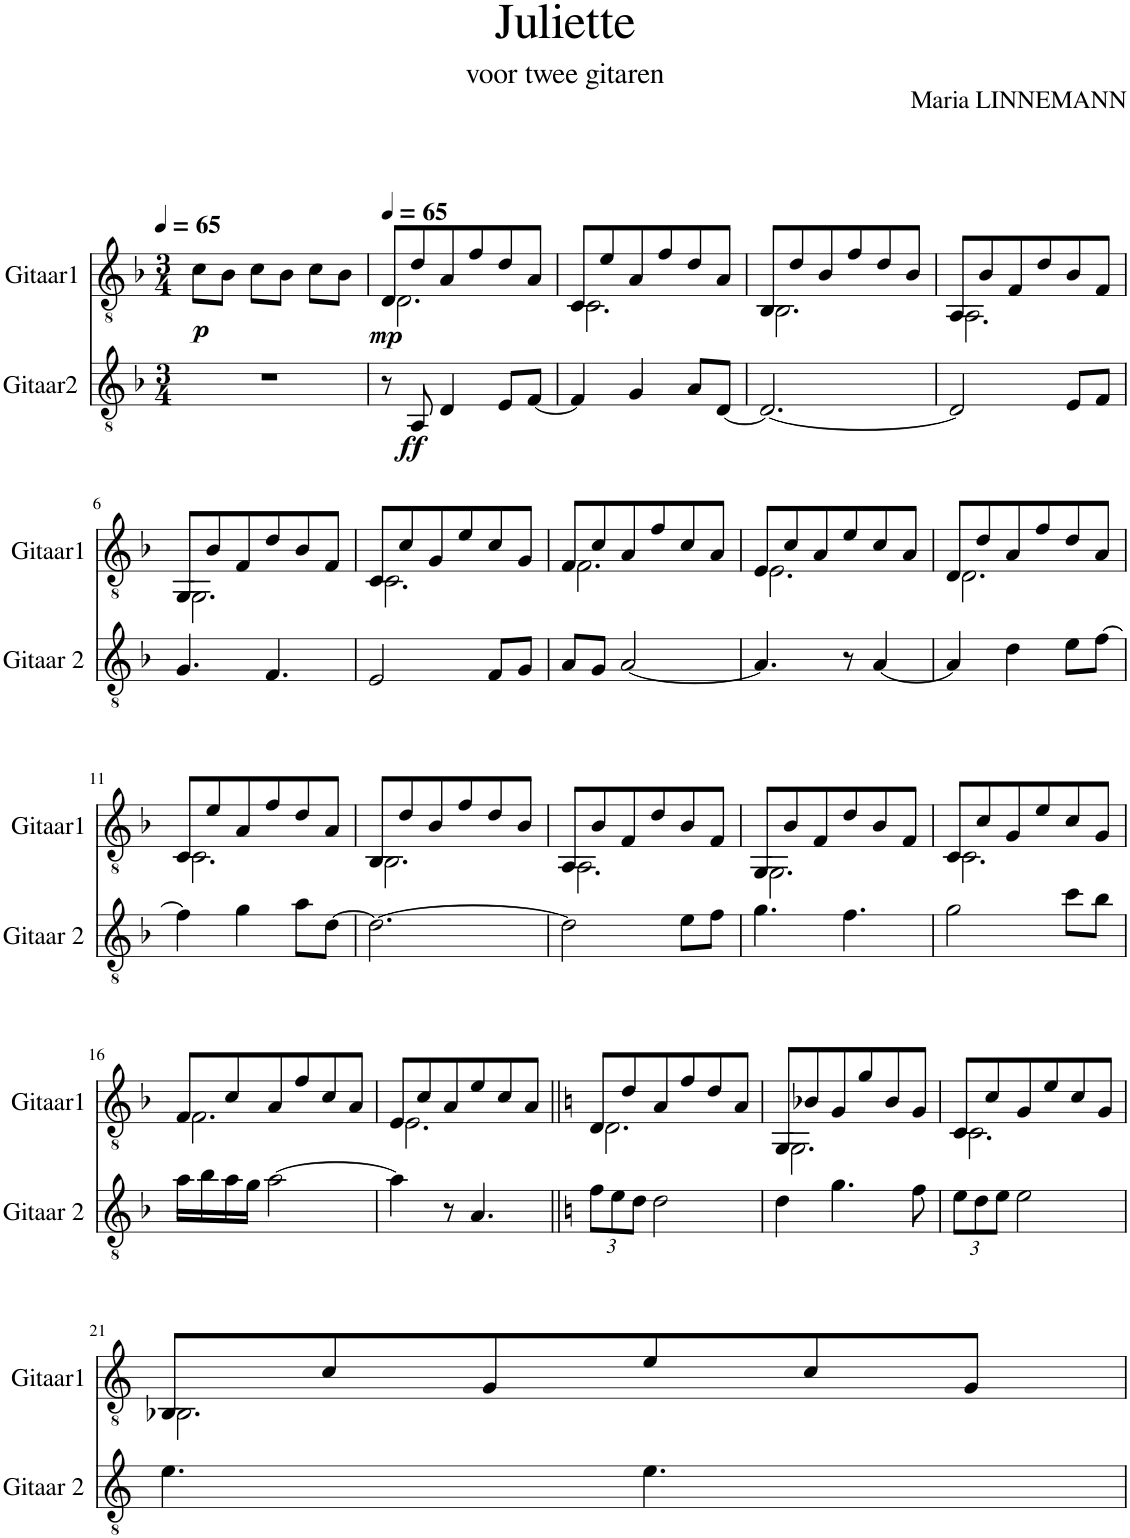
**kern	**dynam	**kern	**dynam
*part2	*part2	*part1	*part1
*staff2	*staff2	*staff1	*staff1
*I"Gitaar2	*	*I"Gitaar1	*
*I'Gitaar 2	*	*I'Gitaar1	*
*clefGv2	*	*clefGv2	*
*k[b-]	*	*k[b-]	*
*M3/4	*	*M3/4	*
*MM65	*	*MM65	*
=1	=1	=1	=1
!	!	!	!LO:DY:b
2.r	.	8c\L	p
.	.	8B-\J	.
.	.	8c\L	.
.	.	8B-\J	.
.	.	8c\L	.
.	.	8B-\J	.
=2	=2	=2	=2
*	*	*MM65	*
*	*	*^	*
!	!	!	!	!LO:DY:b
8r	.	8D/L	2.D\	mp
!	!LO:DY:b	!	!	!
8AA/	ff	8d/	.	.
4D/	.	8A/	.	.
.	.	8f/	.	.
8E/L	.	8d/	.	.
[8F/J	.	8A/J	.	.
=3	=3	=3	=3	=3
4F/]	.	8C/L	2.C\	.
.	.	8e/	.	.
4G/	.	8A/	.	.
.	.	8f/	.	.
8A/L	.	8d/	.	.
[8D/J	.	8A/J	.	.
=4	=4	=4	=4	=4
2.D/_	.	8BB-/L	2.BB-\	.
.	.	8d/	.	.
.	.	8B-/	.	.
.	.	8f/	.	.
.	.	8d/	.	.
.	.	8B-/J	.	.
=5	=5	=5	=5	=5
2D/]	.	8AA/L	2.AA\	.
.	.	8B-/	.	.
.	.	8F/	.	.
.	.	8d/	.	.
8E/L	.	8B-/	.	.
8F/J	.	8F/J	.	.
!!LO:LB:g=z	!!
=6	=6	=6	=6	=6
4.G/	.	8GG/L	2.GG\	.
.	.	8B-/	.	.
.	.	8F/	.	.
4.F/	.	8d/	.	.
.	.	8B-/	.	.
.	.	8F/J	.	.
=7	=7	=7	=7	=7
2E/	.	8C/L	2.C\	.
.	.	8c/	.	.
.	.	8G/	.	.
.	.	8e/	.	.
8F/L	.	8c/	.	.
8G/J	.	8G/J	.	.
=8	=8	=8	=8	=8
8A/L	.	8F/L	2.F\	.
8G/J	.	8c/	.	.
[2A/	.	8A/	.	.
.	.	8f/	.	.
.	.	8c/	.	.
.	.	8A/J	.	.
=9	=9	=9	=9	=9
4.A/]	.	8E/L	2.E\	.
.	.	8c/	.	.
.	.	8A/	.	.
8r	.	8e/	.	.
[4A/	.	8c/	.	.
.	.	8A/J	.	.
=10	=10	=10	=10	=10
4A/]	.	8D/L	2.D\	.
.	.	8d/	.	.
4d\	.	8A/	.	.
.	.	8f/	.	.
8e\L	.	8d/	.	.
[8f\J	.	8A/J	.	.
!!LO:LB:g=z	!!
=11	=11	=11	=11	=11
4f\]	.	8C/L	2.C\	.
.	.	8e/	.	.
4g\	.	8A/	.	.
.	.	8f/	.	.
8a\L	.	8d/	.	.
[8d\J	.	8A/J	.	.
=12	=12	=12	=12	=12
2.d\_	.	8BB-/L	2.BB-\	.
.	.	8d/	.	.
.	.	8B-/	.	.
.	.	8f/	.	.
.	.	8d/	.	.
.	.	8B-/J	.	.
=13	=13	=13	=13	=13
2d\]	.	8AA/L	2.AA\	.
.	.	8B-/	.	.
.	.	8F/	.	.
.	.	8d/	.	.
8e\L	.	8B-/	.	.
8f\J	.	8F/J	.	.
=14	=14	=14	=14	=14
4.g\	.	8GG/L	2.GG\	.
.	.	8B-/	.	.
.	.	8F/	.	.
4.f\	.	8d/	.	.
.	.	8B-/	.	.
.	.	8F/J	.	.
=15	=15	=15	=15	=15
2g\	.	8C/L	2.C\	.
.	.	8c/	.	.
.	.	8G/	.	.
.	.	8e/	.	.
8cc\L	.	8c/	.	.
8b-\J	.	8G/J	.	.
!!LO:LB:g=z	!!
=16	=16	=16	=16	=16
16a\LL	.	8F/L	2.F\	.
16b-\	.	.	.	.
16a\	.	8c/	.	.
16g\JJ	.	.	.	.
[2a\	.	8A/	.	.
.	.	8f/	.	.
.	.	8c/	.	.
.	.	8A/J	.	.
=17	=17	=17	=17	=17
4a\]	.	8E/L	2.E\	.
.	.	8c/	.	.
8r	.	8A/	.	.
4.A/	.	8e/	.	.
.	.	8c/	.	.
.	.	8A/J	.	.
=18||	=18||	=18||	=18||	=18||
*k[]	*	*k[]	*	*
*Xbrackettup	*	*	*	*
12f\L	.	8D/L	2.D\	.
12e\	.	.	.	.
.	.	8d/	.	.
12d\J	.	.	.	.
2d\	.	8A/	.	.
.	.	8f/	.	.
.	.	8d/	.	.
.	.	8A/J	.	.
=19	=19	=19	=19	=19
4d\	.	8GG/L	2.GG\	.
.	.	8B-X/	.	.
4.g\	.	8G/	.	.
.	.	8g/	.	.
.	.	8B-/	.	.
8f\	.	8G/J	.	.
=20	=20	=20	=20	=20
12e\L	.	8C/L	2.C\	.
12d\	.	.	.	.
.	.	8c/	.	.
12e\J	.	.	.	.
2e\	.	8G/	.	.
.	.	8e/	.	.
.	.	8c/	.	.
.	.	8G/J	.	.
!!LO:LB:g=z	!!
=21	=21	=21	=21	=21
4.e\	.	8BB-X/L	2.BB-\	.
.	.	8c/	.	.
.	.	8G/	.	.
4.e\	.	8e/	.	.
.	.	8c/	.	.
.	.	8G/J	.	.
*	*	*v	*v	*
=	=	=	=
*-	*-	*-	*-
